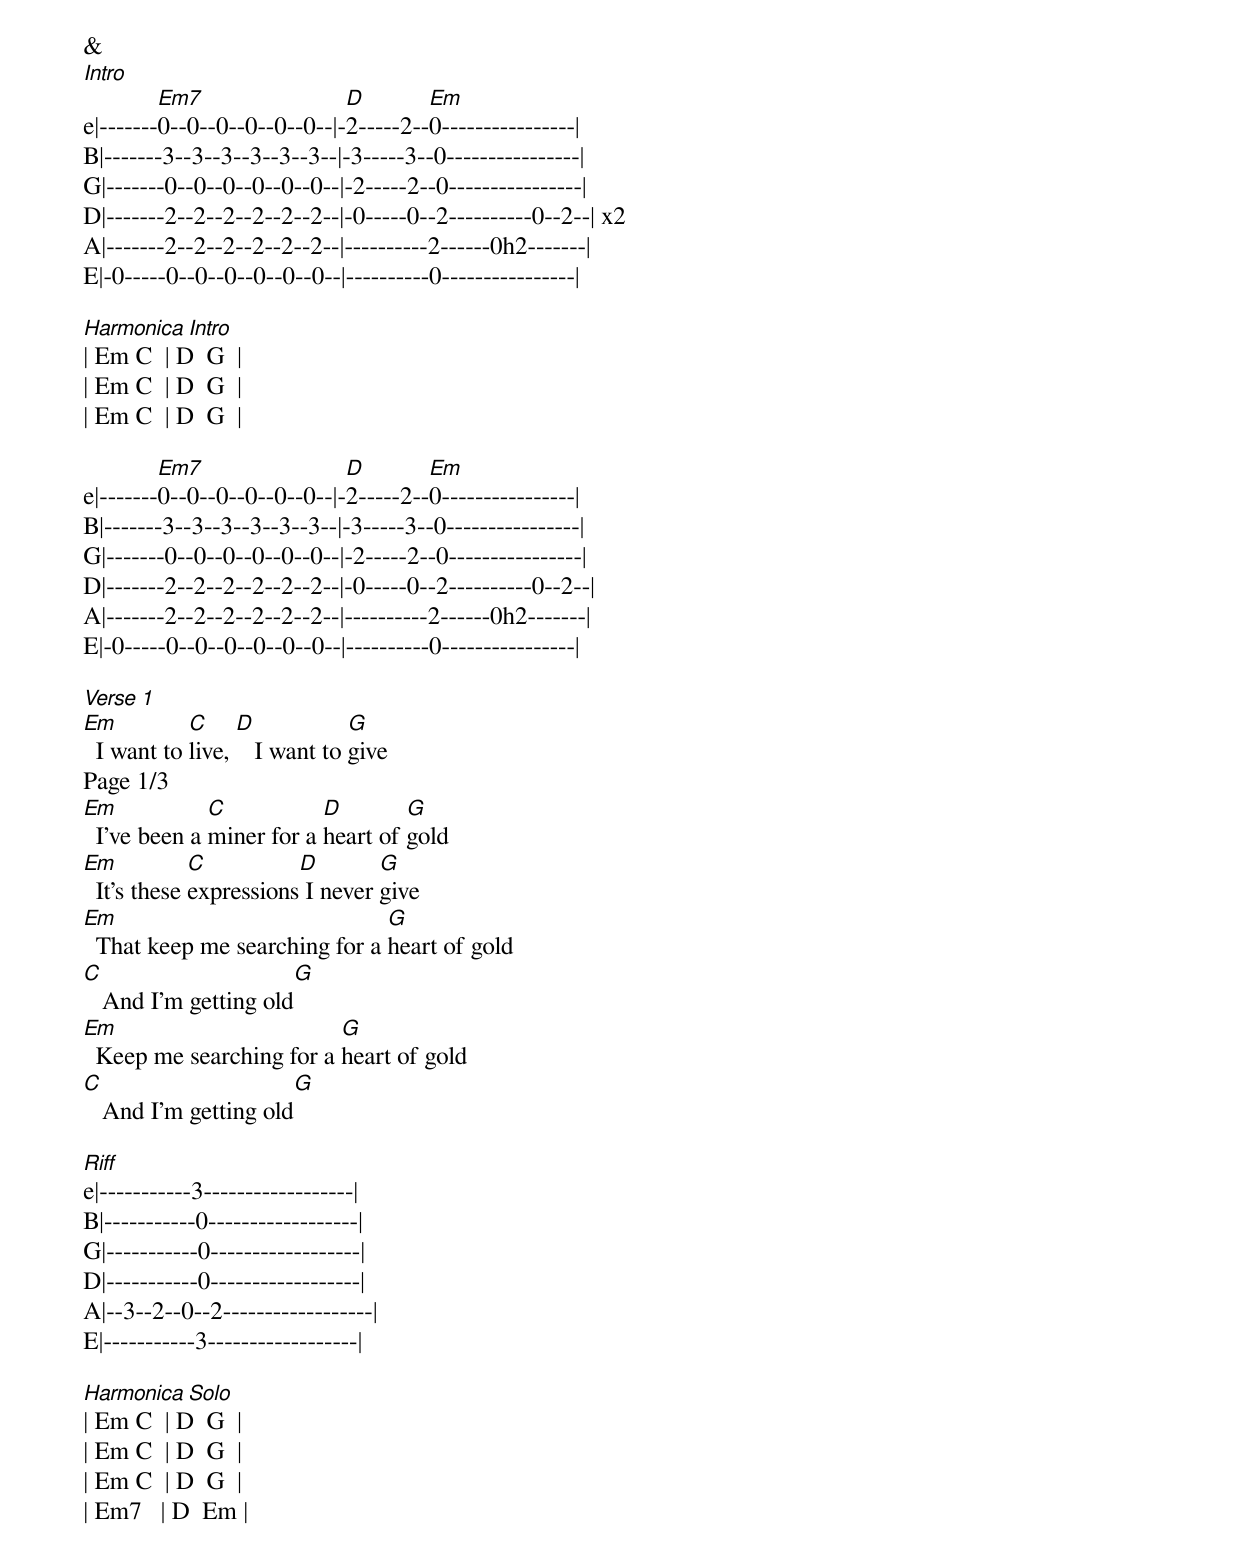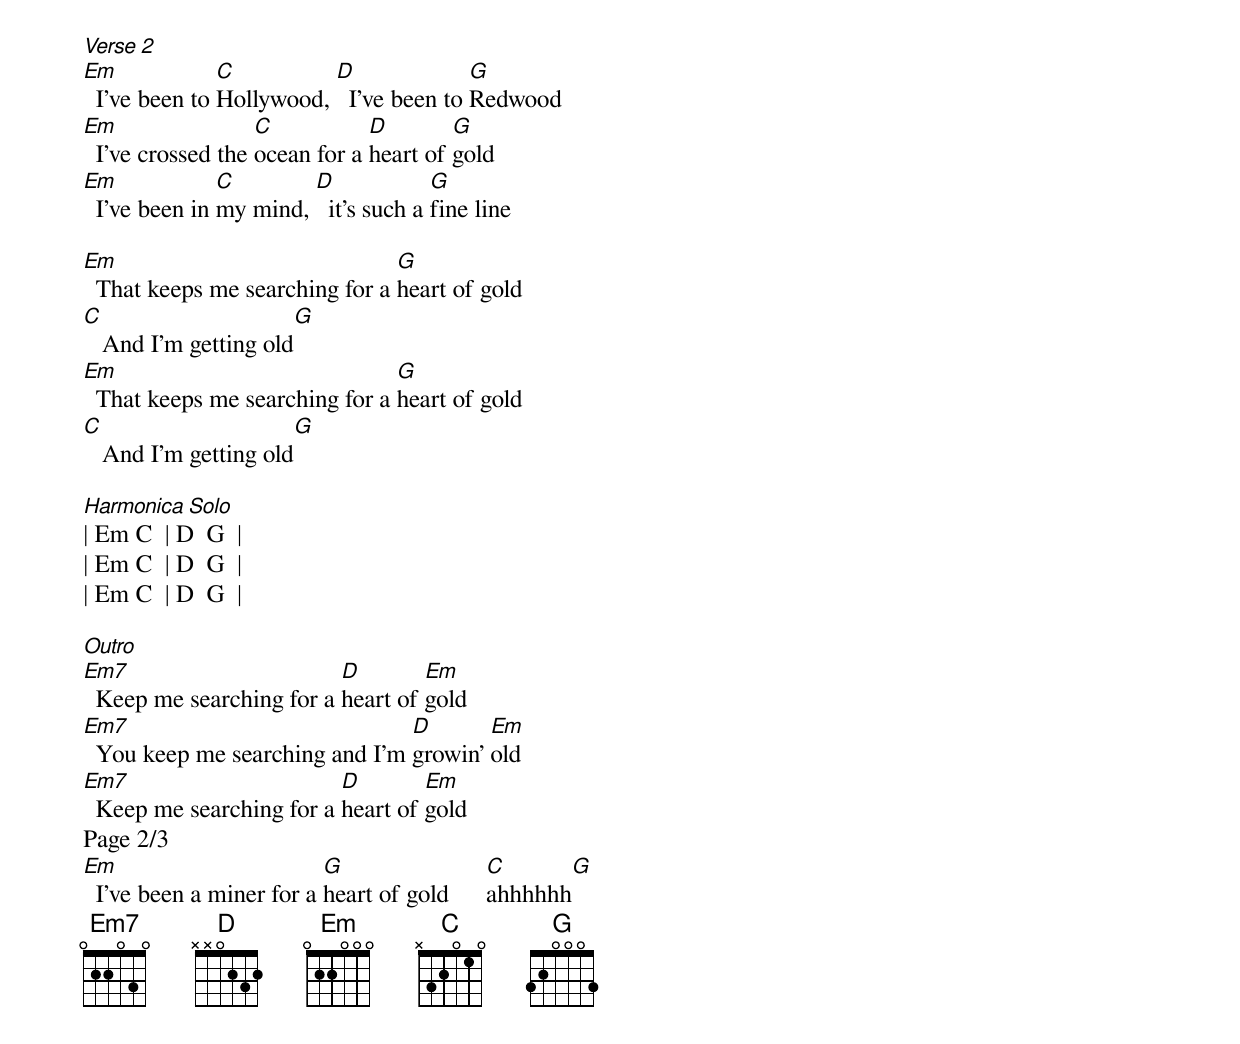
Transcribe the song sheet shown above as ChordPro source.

&
[Intro]
e|-------[Em7]0--0--0--0--0--0--|-[D]2-----2--[Em]0----------------|
B|-------3--3--3--3--3--3--|-3-----3--0----------------|
G|-------0--0--0--0--0--0--|-2-----2--0----------------|
D|-------2--2--2--2--2--2--|-0-----0--2----------0--2--| x2
A|-------2--2--2--2--2--2--|----------2------0h2-------|
E|-0-----0--0--0--0--0--0--|----------0----------------|

[Harmonica Intro]
| Em C  | D  G  |
| Em C  | D  G  |
| Em C  | D  G  |

e|-------[Em7]0--0--0--0--0--0--|-[D]2-----2--[Em]0----------------|
B|-------3--3--3--3--3--3--|-3-----3--0----------------|
G|-------0--0--0--0--0--0--|-2-----2--0----------------|
D|-------2--2--2--2--2--2--|-0-----0--2----------0--2--|
A|-------2--2--2--2--2--2--|----------2------0h2-------|
E|-0-----0--0--0--0--0--0--|----------0----------------|

[Verse 1]
[Em]  I want to [C]live, [D]   I want to [G]give
Page 1/3
[Em]  I've been a [C]miner for a [D]heart of [G]gold
[Em]  It's these [C]expressions[D] I never [G]give
[Em]  That keep me searching for a [G]heart of gold
[C]   And I'm getting old[G]
[Em]  Keep me searching for a [G]heart of gold
[C]   And I'm getting old[G]

[Riff]
e|-----------3------------------|
B|-----------0------------------|
G|-----------0------------------|
D|-----------0------------------|
A|--3--2--0--2------------------|
E|-----------3------------------|

[Harmonica Solo]
| Em C  | D  G  |
| Em C  | D  G  |
| Em C  | D  G  |
| Em7   | D  Em |

[Verse 2]
[Em]  I've been to [C]Hollywood, [D]  I've been to [G]Redwood
[Em]  I've crossed the [C]ocean for a [D]heart of [G]gold
[Em]  I've been in [C]my mind, [D]  it's such a [G]fine line

[Em]  That keeps me searching for a [G]heart of gold
[C]   And I'm getting old[G]
[Em]  That keeps me searching for a [G]heart of gold
[C]   And I'm getting old[G]

[Harmonica Solo]
| Em C  | D  G  |
| Em C  | D  G  |
| Em C  | D  G  |

[Outro]
[Em7]  Keep me searching for a [D]heart of [Em]gold
[Em7]  You keep me searching and I'm [D]growin' [Em]old
[Em7]  Keep me searching for a [D]heart of [Em]gold
Page 2/3
[Em]  I've been a miner for a [G]heart of gold      [C]ahhhhhh[G]
